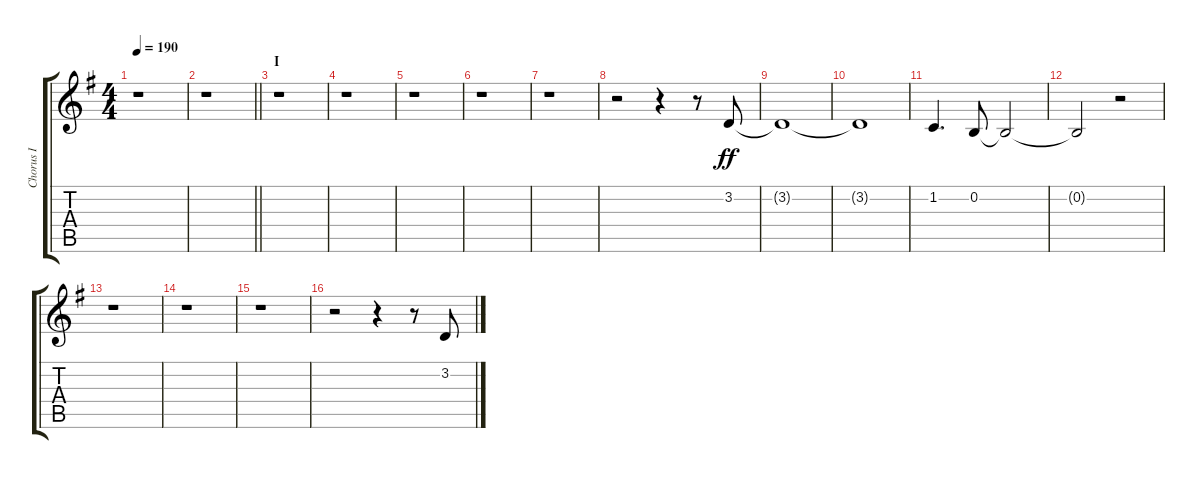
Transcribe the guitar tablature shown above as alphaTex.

\track ("Chorus I" "Chorus I") {instrument voiceoohs}
\staff {score tabs}
\tuning (E4 B3 G3 D3 A2 E2) {hide}
\ts (4 4)
\tempo 190
\clef g2
\ks g
r.1{dy f} |
\barLineRight lightlight
r.1 |
\section ("" "I")
r.1 |
r.1 |
r.1 |
r.1 |
r.1 |
r.2 r.4 r.8 3.2.8{dy ff} |
3.2{t}.1 |
3.2{t}.1 |
1.2.4{d} 0.2.8 0.2{t}.2 |
0.2{t}.2 r.2 |
r.1 |
r.1 |
r.1 |
r.2 r.4 r.8 3.2.8
